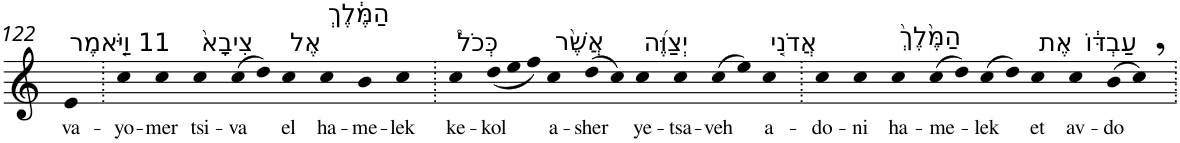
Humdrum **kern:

**kern	**text
*part1	*part1
*staff1	*staff1
*I"Piano	*
*I'Pno	*
!!LO:PB:g=z
*clefG2	*
*k[]	*
=122	=122
!LO:TX:a:t=11 וַיֹּ֤אמֶר	!
!	!LO:LY:b
4e	va-
=123.	=123.
!	!LO:LY:b
4cc	-yo-
!	!LO:LY:b
4cc	-mer
!LO:TX:a:t=צִיבָא֙	!
!	!LO:LY:b
4cc	tsi-
!	!LO:LY:b
(>8cc	-va
8dd)	.
!LO:TX:a:t=אֶל	!
!	!LO:LY:b
4cc	el
!LO:TX:a:t=הַמֶּ֔לֶךְ	!
!	!LO:LY:b
4cc	ha-
!	!LO:LY:b
4b	-me-
!	!LO:LY:b
4cc	-lek
=124.	=124.
!LO:TX:a:t=כְּכֹל֩	!
!	!LO:LY:b
4cc	ke-
*Xtuplet	*
!	!LO:LY:b
(<12dd	-kol
12ee	.
12ff)	.
!LO:TX:a:t=אֲשֶׁ֨ר	!
!	!LO:LY:b
4cc	a-
!	!LO:LY:b
(>8dd	-sher
8cc)	.
!LO:TX:a:t=יְצַוֶּ֜ה	!
!	!LO:LY:b
4cc	ye-
!	!LO:LY:b
4cc	-tsa-
!	!LO:LY:b
(>8cc	-veh
8ee)	.
!LO:TX:a:t=אֲדֹנִ֤י	!
!	!LO:LY:b
4cc	a-
=125.	=125.
!	!LO:LY:b
4cc	-do-
!	!LO:LY:b
4cc	-ni
!LO:TX:a:t=הַמֶּ֙לֶךְ֙	!
!	!LO:LY:b
4cc	ha-
!	!LO:LY:b
(>8cc	-me-
8dd)	.
!	!LO:LY:b
(>8cc	-lek
8dd)	.
!LO:TX:a:t=אֶת	!
!	!LO:LY:b
4cc	et
!LO:TX:a:t=עַבְדּ֔וֹ	!
!	!LO:LY:b
4cc	av-
!	!LO:LY:b
(>8b	-do
8cc,)	.
=.	=.
*-	*-
